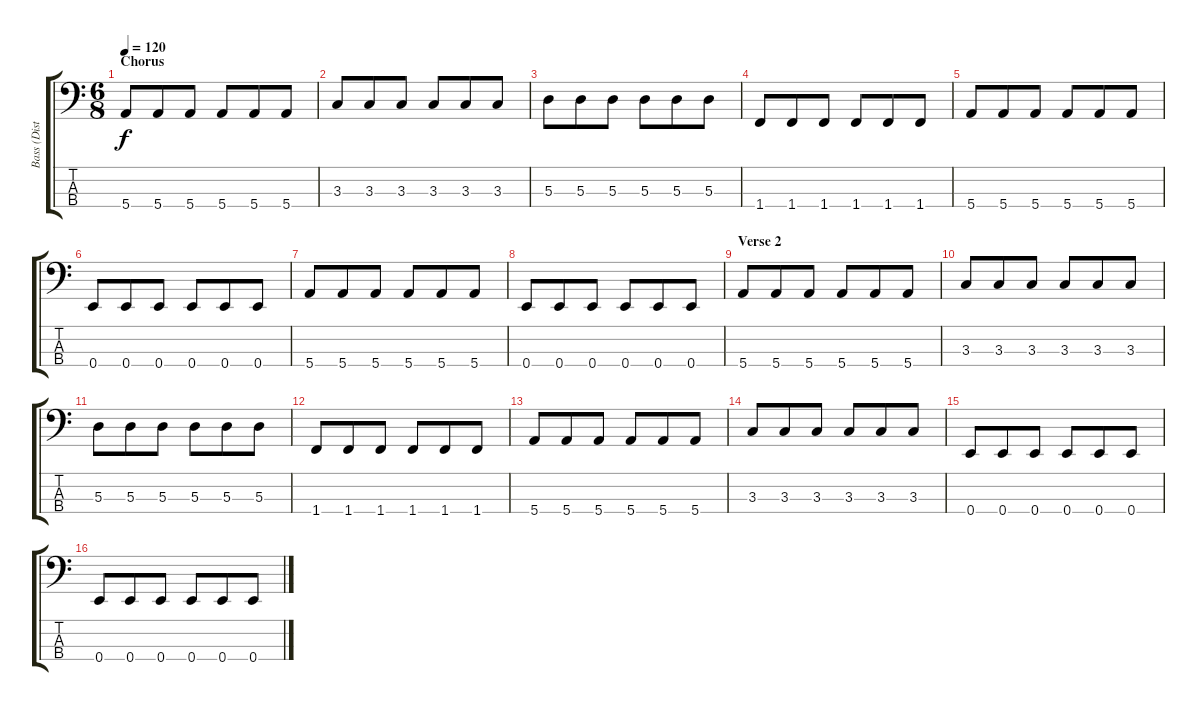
\track ("Bass (Distorted)" "Bass (Dist") {instrument electricbassfinger}
\staff {score tabs}
\tuning (G2 D2 A1 E1) {hide}
\ts (6 8)
\section ("" "Chorus")
\tempo 120
\clef f4
\ks c
5.4.8{dy f} 5.4.8 5.4.8 5.4.8 5.4.8 5.4.8 |
3.3.8 3.3.8 3.3.8 3.3.8 3.3.8 3.3.8 |
5.3.8 5.3.8 5.3.8 5.3.8 5.3.8 5.3.8 |
1.4.8 1.4.8 1.4.8 1.4.8 1.4.8 1.4.8 |
5.4.8 5.4.8 5.4.8 5.4.8 5.4.8 5.4.8 |
0.4.8 0.4.8 0.4.8 0.4.8 0.4.8 0.4.8 |
5.4.8 5.4.8 5.4.8 5.4.8 5.4.8 5.4.8 |
0.4.8 0.4.8 0.4.8 0.4.8 0.4.8 0.4.8 |
\section ("" "Verse 2")
5.4.8 5.4.8 5.4.8 5.4.8 5.4.8 5.4.8 |
3.3.8 3.3.8 3.3.8 3.3.8 3.3.8 3.3.8 |
5.3.8 5.3.8 5.3.8 5.3.8 5.3.8 5.3.8 |
1.4.8 1.4.8 1.4.8 1.4.8 1.4.8 1.4.8 |
5.4.8 5.4.8 5.4.8 5.4.8 5.4.8 5.4.8 |
3.3.8 3.3.8 3.3.8 3.3.8 3.3.8 3.3.8 |
0.4.8 0.4.8 0.4.8 0.4.8 0.4.8 0.4.8 |
0.4.8 0.4.8 0.4.8 0.4.8 0.4.8 0.4.8
